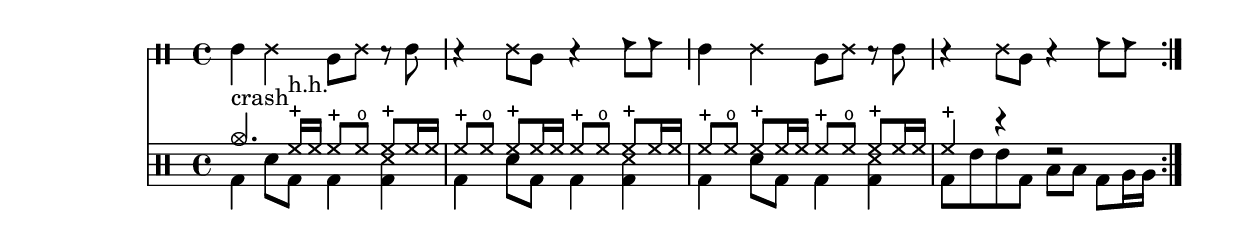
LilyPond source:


\header {
   texidoc = "In drum notation, there is a special clef symbol, drums are
   placed to their own staff positions and have note heads according to the 
   drum, an extra symbol may be attached to the drum, and the number of lines 
   may be restricted."
}


\version "2.3.22"

drh = \drummode { cymc4.^"crash" hhc16^"h.h." hh \repeat "unfold" 5 {hhc8 hho hhc8 hh16 hh} hhc4 r4 r2 }
drl = \drummode {\repeat "unfold" 3 {bd4 sn8 bd bd4 << bd ss >> } bd8 tommh tommh bd toml toml bd tomfh16 tomfh }
timb = \drummode { \repeat "unfold" 2 {timh4 ssh timl8 ssh r timh r4 ssh8 timl r4 cb8 cb} }

\score {
    \repeat "volta" 2 {
	<<
	\new DrumStaff \with {
	    drumStyleTable = #timbales-style
	    \override StaffSymbol #'line-count = #2
	    \override BarLine #'bar-size = #2
	} <<
	    \set Staff.instrument = "timbales"
	    \timb
	>>
	\new DrumStaff <<
	    \set Staff.instrument = "drums"
	    \new DrumVoice {\stemUp \drh }
	    \new DrumVoice {\stemDown \drl }
	>>
    >>
	}
    \layout {}

    %% broken:
    \midi{ \tempo 4=120 }
}


